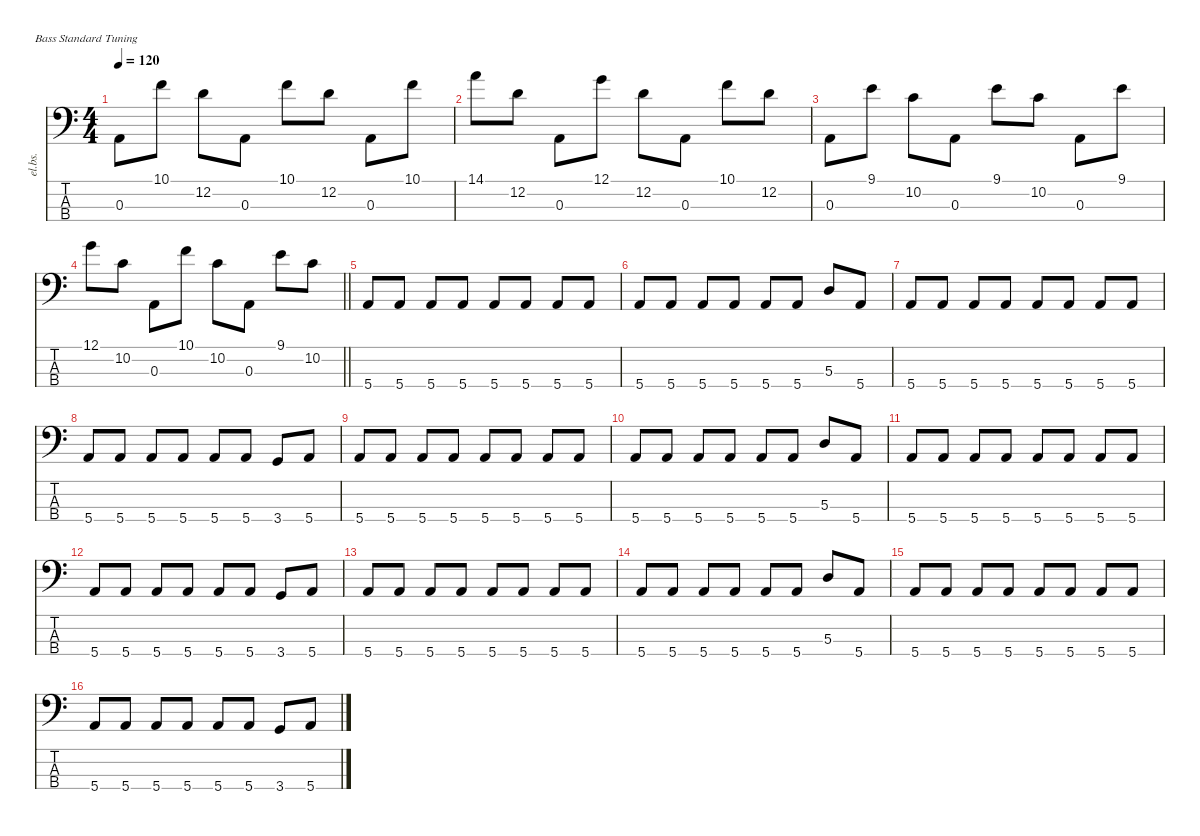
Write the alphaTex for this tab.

\defaultSystemsLayout 4
\hideDynamics
\bracketExtendMode nobrackets
\otherSystemsTrackNameOrientation horizontal
\track ("Jason" "el.bs.") {defaultSystemsLayout 4 instrument electricbassfinger}
\staff {score tabs}
\tuning (G2 D2 A1 E1)
\ts (4 4)
\tempo 120
\clef f4
\ks c
0.3.8{dy f beam Down} 10.1.8{beam Down} 12.2.8{beam Down} 0.3.8{beam Down} 10.1.8{beam Down} 12.2.8{beam Down} 0.3.8{beam Down} 10.1.8{beam Down} |
14.1.8{beam Down} 12.2.8{beam Down} 0.3.8{beam Down} 12.1.8{beam Down} 12.2.8{beam Down} 0.3.8{beam Down} 10.1.8{beam Down} 12.2.8{beam Down} |
0.3.8{beam Down} 9.1.8{beam Down} 10.2.8{beam Down} 0.3.8{beam Down} 9.1.8{beam Down} 10.2.8{beam Down} 0.3.8{beam Down} 9.1.8{beam Down} |
\barLineRight lightlight
12.1.8{beam Down} 10.2.8{beam Down} 0.3.8{beam Down} 10.1.8{beam Down} 10.2.8{beam Down} 0.3.8{beam Down} 9.1.8{beam Down} 10.2.8{beam Down} |
5.4.8{beam Up} 5.4.8{beam Up} 5.4.8{beam Up} 5.4.8{beam Up} 5.4.8{beam Up} 5.4.8{beam Up} 5.4.8{beam Up} 5.4.8{beam Up} |
5.4.8{beam Up} 5.4.8{beam Up} 5.4.8{beam Up} 5.4.8{beam Up} 5.4.8{beam Up} 5.4.8{beam Up} 5.3.8{beam Up} 5.4.8{beam Up} |
5.4.8{beam Up} 5.4.8{beam Up} 5.4.8{beam Up} 5.4.8{beam Up} 5.4.8{beam Up} 5.4.8{beam Up} 5.4.8{beam Up} 5.4.8{beam Up} |
5.4.8{beam Up} 5.4.8{beam Up} 5.4.8{beam Up} 5.4.8{beam Up} 5.4.8{beam Up} 5.4.8{beam Up} 3.4.8{beam Up} 5.4.8{beam Up} |
5.4.8{beam Up} 5.4.8{beam Up} 5.4.8{beam Up} 5.4.8{beam Up} 5.4.8{beam Up} 5.4.8{beam Up} 5.4.8{beam Up} 5.4.8{beam Up} |
5.4.8{beam Up} 5.4.8{beam Up} 5.4.8{beam Up} 5.4.8{beam Up} 5.4.8{beam Up} 5.4.8{beam Up} 5.3.8{beam Up} 5.4.8{beam Up} |
5.4.8{beam Up} 5.4.8{beam Up} 5.4.8{beam Up} 5.4.8{beam Up} 5.4.8{beam Up} 5.4.8{beam Up} 5.4.8{beam Up} 5.4.8{beam Up} |
5.4.8{beam Up} 5.4.8{beam Up} 5.4.8{beam Up} 5.4.8{beam Up} 5.4.8{beam Up} 5.4.8{beam Up} 3.4.8{beam Up} 5.4.8{beam Up} |
5.4.8{beam Up} 5.4.8{beam Up} 5.4.8{beam Up} 5.4.8{beam Up} 5.4.8{beam Up} 5.4.8{beam Up} 5.4.8{beam Up} 5.4.8{beam Up} |
5.4.8{beam Up} 5.4.8{beam Up} 5.4.8{beam Up} 5.4.8{beam Up} 5.4.8{beam Up} 5.4.8{beam Up} 5.3.8{beam Up} 5.4.8{beam Up} |
5.4.8{beam Up} 5.4.8{beam Up} 5.4.8{beam Up} 5.4.8{beam Up} 5.4.8{beam Up} 5.4.8{beam Up} 5.4.8{beam Up} 5.4.8{beam Up} |
5.4.8{beam Up} 5.4.8{beam Up} 5.4.8{beam Up} 5.4.8{beam Up} 5.4.8{beam Up} 5.4.8{beam Up} 3.4.8{beam Up} 5.4.8{beam Up}
